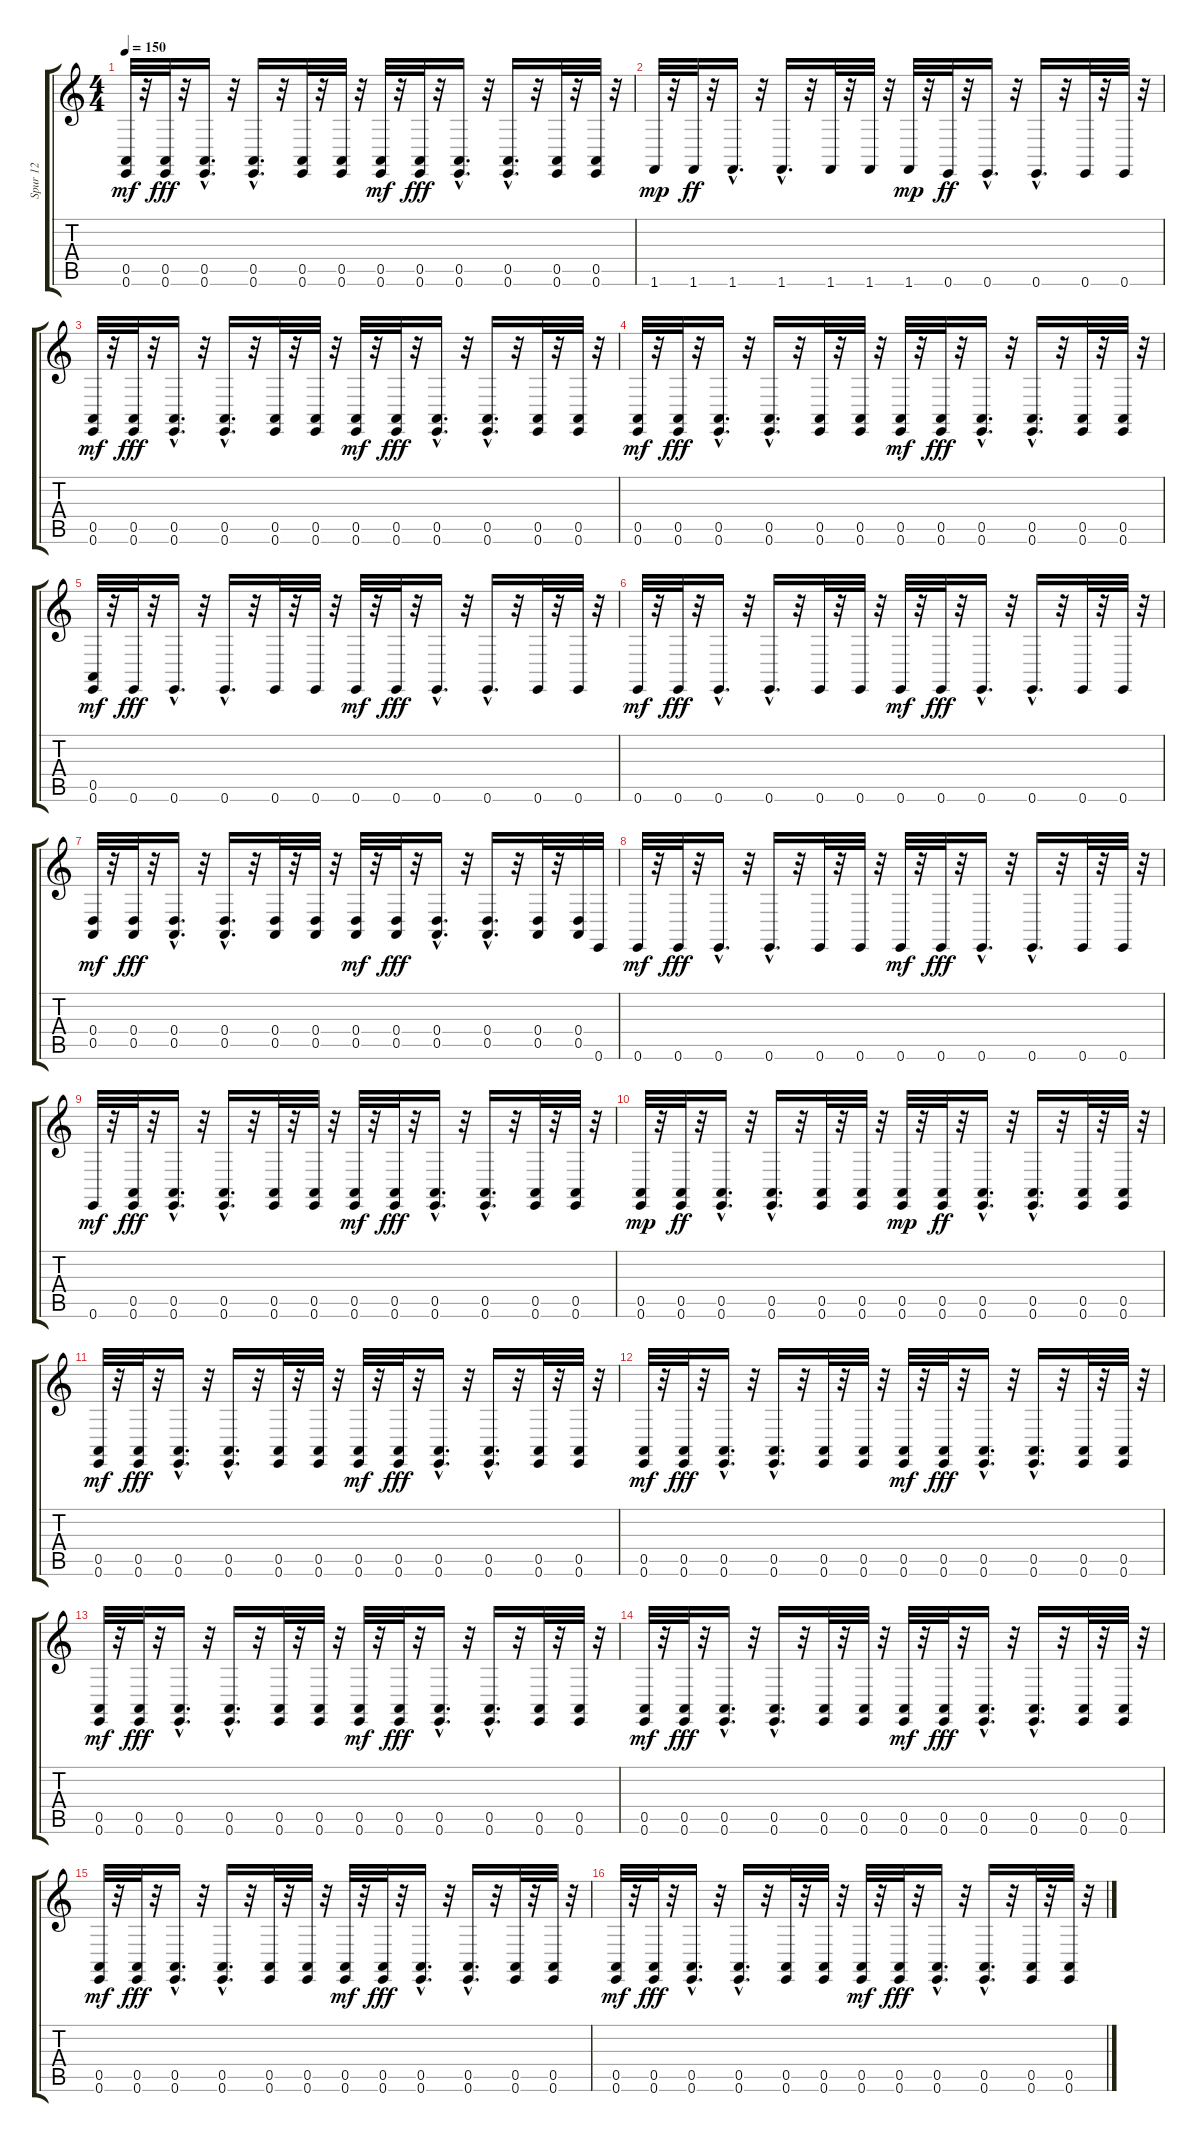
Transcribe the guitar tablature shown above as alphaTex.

\track ("Spur 12" "Spur 12") {instrument lead2sawtooth}
\staff {score tabs}
\tuning (E4 B3 G3 D3 A2 E2) {hide}
\ts (4 4)
\tempo 150
\clef g2
\ks c
(0.5 0.6).32{dy mf} r.32 (0.5 0.6).32{dy fff} r.32 (0.5{hac} 0.6{hac}).16{d} r.32 (0.5{hac} 0.6{hac}).16{d} r.32 (0.5 0.6).32 r.32 (0.5 0.6).32 r.32 (0.5 0.6).32{dy mf} r.32 (0.5 0.6).32{dy fff} r.32 (0.5{hac} 0.6{hac}).16{d} r.32 (0.5{hac} 0.6{hac}).16{d} r.32 (0.5 0.6).32 r.32 (0.5 0.6).32 r.32 |
1.6.32{dy mp} r.32 1.6.32{dy ff} r.32 1.6{hac}.16{d} r.32 1.6{hac}.16{d} r.32 1.6.32 r.32 1.6.32 r.32 1.6.32{dy mp} r.32 0.6.32{dy ff} r.32 0.6{hac}.16{d} r.32 0.6{hac}.16{d} r.32 0.6.32 r.32 0.6.32 r.32 |
(0.5 0.6).32{dy mf} r.32 (0.5 0.6).32{dy fff} r.32 (0.5{hac} 0.6{hac}).16{d} r.32 (0.5{hac} 0.6{hac}).16{d} r.32 (0.5 0.6).32 r.32 (0.5 0.6).32 r.32 (0.5 0.6).32{dy mf} r.32 (0.5 0.6).32{dy fff} r.32 (0.5{hac} 0.6{hac}).16{d} r.32 (0.5{hac} 0.6{hac}).16{d} r.32 (0.5 0.6).32 r.32 (0.5 0.6).32 r.32 |
(0.5 0.6).32{dy mf} r.32 (0.5 0.6).32{dy fff} r.32 (0.5{hac} 0.6{hac}).16{d} r.32 (0.5{hac} 0.6{hac}).16{d} r.32 (0.5 0.6).32 r.32 (0.5 0.6).32 r.32 (0.5 0.6).32{dy mf} r.32 (0.5 0.6).32{dy fff} r.32 (0.5{hac} 0.6{hac}).16{d} r.32 (0.5{hac} 0.6{hac}).16{d} r.32 (0.5 0.6).32 r.32 (0.5 0.6).32 r.32 |
(0.5 0.6).32{dy mf} r.32 0.6.32{dy fff} r.32 0.6{hac}.16{d} r.32 0.6{hac}.16{d} r.32 0.6.32 r.32 0.6.32 r.32 0.6.32{dy mf} r.32 0.6.32{dy fff} r.32 0.6{hac}.16{d} r.32 0.6{hac}.16{d} r.32 0.6.32 r.32 0.6.32 r.32 |
0.6.32{dy mf} r.32 0.6.32{dy fff} r.32 0.6{hac}.16{d} r.32 0.6{hac}.16{d} r.32 0.6.32 r.32 0.6.32 r.32 0.6.32{dy mf} r.32 0.6.32{dy fff} r.32 0.6{hac}.16{d} r.32 0.6{hac}.16{d} r.32 0.6.32 r.32 0.6.32 r.32 |
(0.4 0.5).32{dy mf} r.32 (0.4 0.5).32{dy fff} r.32 (0.4{hac} 0.5{hac}).16{d} r.32 (0.4{hac} 0.5{hac}).16{d} r.32 (0.4 0.5).32 r.32 (0.4 0.5).32 r.32 (0.4 0.5).32{dy mf} r.32 (0.4 0.5).32{dy fff} r.32 (0.4{hac} 0.5{hac}).16{d} r.32 (0.4{hac} 0.5{hac}).16{d} r.32 (0.4 0.5).32 r.32 (0.4 0.5).32 0.6.32 |
0.6.32{dy mf} r.32 0.6.32{dy fff} r.32 0.6{hac}.16{d} r.32 0.6{hac}.16{d} r.32 0.6.32 r.32 0.6.32 r.32 0.6.32{dy mf} r.32 0.6.32{dy fff} r.32 0.6{hac}.16{d} r.32 0.6{hac}.16{d} r.32 0.6.32 r.32 0.6.32 r.32 |
0.6.32{dy mf} r.32 (0.5 0.6).32{dy fff} r.32 (0.5{hac} 0.6{hac}).16{d} r.32 (0.5{hac} 0.6{hac}).16{d} r.32 (0.5 0.6).32 r.32 (0.5 0.6).32 r.32 (0.5 0.6).32{dy mf} r.32 (0.5 0.6).32{dy fff} r.32 (0.5{hac} 0.6{hac}).16{d} r.32 (0.5{hac} 0.6{hac}).16{d} r.32 (0.5 0.6).32 r.32 (0.5 0.6).32 r.32 |
(0.5 0.6).32{dy mp} r.32 (0.5 0.6).32{dy ff} r.32 (0.5{hac} 0.6{hac}).16{d} r.32 (0.5{hac} 0.6{hac}).16{d} r.32 (0.5 0.6).32 r.32 (0.5 0.6).32 r.32 (0.5 0.6).32{dy mp} r.32 (0.5 0.6).32{dy ff} r.32 (0.5{hac} 0.6{hac}).16{d} r.32 (0.5{hac} 0.6{hac}).16{d} r.32 (0.5 0.6).32 r.32 (0.5 0.6).32 r.32 |
(0.5 0.6).32{dy mf} r.32 (0.5 0.6).32{dy fff} r.32 (0.5{hac} 0.6{hac}).16{d} r.32 (0.5{hac} 0.6{hac}).16{d} r.32 (0.5 0.6).32 r.32 (0.5 0.6).32 r.32 (0.5 0.6).32{dy mf} r.32 (0.5 0.6).32{dy fff} r.32 (0.5{hac} 0.6{hac}).16{d} r.32 (0.5{hac} 0.6{hac}).16{d} r.32 (0.5 0.6).32 r.32 (0.5 0.6).32 r.32 |
(0.5 0.6).32{dy mf} r.32 (0.5 0.6).32{dy fff} r.32 (0.5{hac} 0.6{hac}).16{d} r.32 (0.5{hac} 0.6{hac}).16{d} r.32 (0.5 0.6).32 r.32 (0.5 0.6).32 r.32 (0.5 0.6).32{dy mf} r.32 (0.5 0.6).32{dy fff} r.32 (0.5{hac} 0.6{hac}).16{d} r.32 (0.5{hac} 0.6{hac}).16{d} r.32 (0.5 0.6).32 r.32 (0.5 0.6).32 r.32 |
(0.5 0.6).32{dy mf} r.32 (0.5 0.6).32{dy fff} r.32 (0.5{hac} 0.6{hac}).16{d} r.32 (0.5{hac} 0.6{hac}).16{d} r.32 (0.5 0.6).32 r.32 (0.5 0.6).32 r.32 (0.5 0.6).32{dy mf} r.32 (0.5 0.6).32{dy fff} r.32 (0.5{hac} 0.6{hac}).16{d} r.32 (0.5{hac} 0.6{hac}).16{d} r.32 (0.5 0.6).32 r.32 (0.5 0.6).32 r.32 |
(0.5 0.6).32{dy mf} r.32 (0.5 0.6).32{dy fff} r.32 (0.5{hac} 0.6{hac}).16{d} r.32 (0.5{hac} 0.6{hac}).16{d} r.32 (0.5 0.6).32 r.32 (0.5 0.6).32 r.32 (0.5 0.6).32{dy mf} r.32 (0.5 0.6).32{dy fff} r.32 (0.5{hac} 0.6{hac}).16{d} r.32 (0.5{hac} 0.6{hac}).16{d} r.32 (0.5 0.6).32 r.32 (0.5 0.6).32 r.32 |
(0.5 0.6).32{dy mf} r.32 (0.5 0.6).32{dy fff} r.32 (0.5{hac} 0.6{hac}).16{d} r.32 (0.5{hac} 0.6{hac}).16{d} r.32 (0.5 0.6).32 r.32 (0.5 0.6).32 r.32 (0.5 0.6).32{dy mf} r.32 (0.5 0.6).32{dy fff} r.32 (0.5{hac} 0.6{hac}).16{d} r.32 (0.5{hac} 0.6{hac}).16{d} r.32 (0.5 0.6).32 r.32 (0.5 0.6).32 r.32 |
(0.5 0.6).32{dy mf} r.32 (0.5 0.6).32{dy fff} r.32 (0.5{hac} 0.6{hac}).16{d} r.32 (0.5{hac} 0.6{hac}).16{d} r.32 (0.5 0.6).32 r.32 (0.5 0.6).32 r.32 (0.5 0.6).32{dy mf} r.32 (0.5 0.6).32{dy fff} r.32 (0.5{hac} 0.6{hac}).16{d} r.32 (0.5{hac} 0.6{hac}).16{d} r.32 (0.5 0.6).32 r.32 (0.5 0.6).32 r.32
